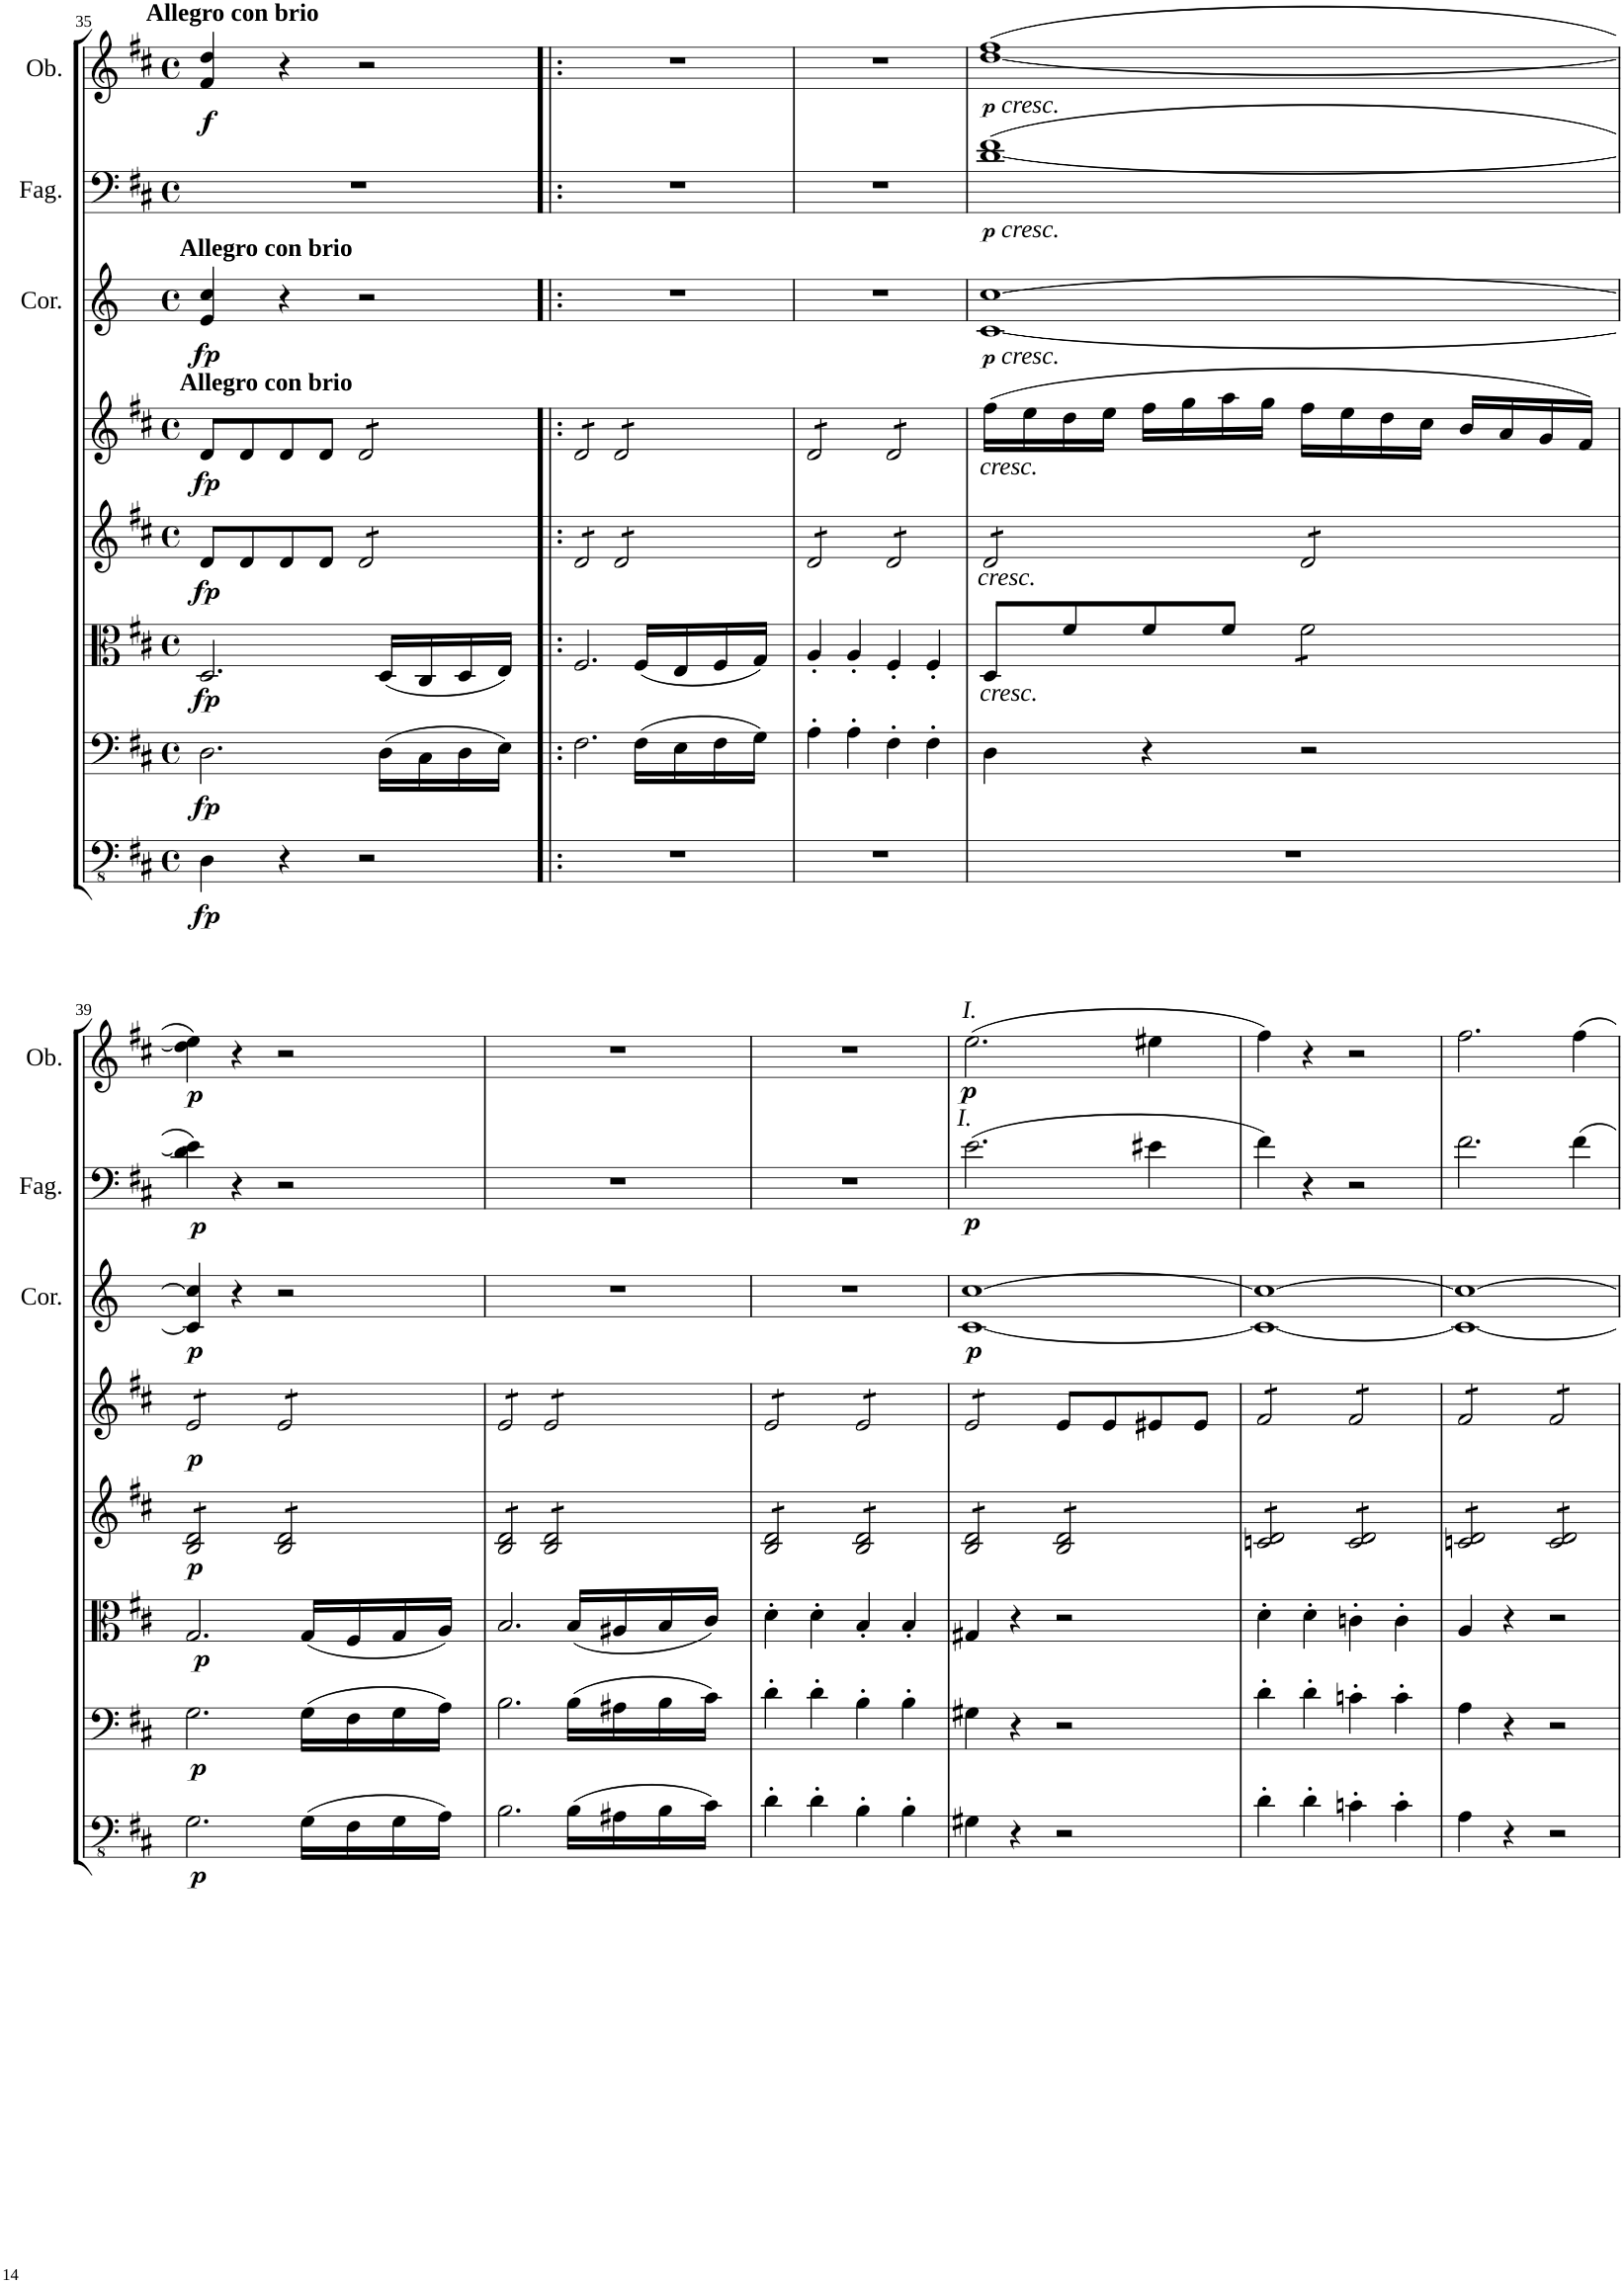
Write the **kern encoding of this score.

**kern	**dynam	**kern	**dynam	**kern	**dynam	**kern	**dynam	**kern	**dynam	**kern	**dynam	**kern	**dynam	**kern	**dynam
*part8	*part8	*part7	*part7	*part6	*part6	*part5	*part5	*part4	*part4	*part3	*part3	*part2	*part2	*part1	*part1
*staff8	*staff8	*staff7	*staff7	*staff6	*staff6	*staff5	*staff5	*staff4	*staff4	*staff3	*staff3	*staff2	*staff2	*staff1	*staff1
*I"Basso	*	*I"Violoncello	*	*I"Viola	*	*I"Violino II	*	*I"Violino I	*	*I"Corni in D	*	*I"Fagotti	*	*I"Oboi	*
*	*	*	*	*	*	*	*	*	*	*I'Cor.	*	*I'Fag.	*	*I'Ob.	*
!!LO:PB:g=z
*clefFv4	*	*clefF4	*	*clefC3	*	*clefG2	*	*clefG2	*	*clefG2	*	*clefF4	*	*clefG2	*
*	*	*	*	*	*	*	*	*	*	*Trd6c10	*	*	*	*	*
*k[f#c#]	*	*k[f#c#]	*	*k[f#c#]	*	*k[f#c#]	*	*k[f#c#]	*	*k[]	*	*k[f#c#]	*	*k[f#c#]	*
*M4/4	*	*M4/4	*	*M4/4	*	*M4/4	*	*M4/4	*	*M4/4	*	*M4/4	*	*M4/4	*
*met(c)	*	*met(c)	*	*met(c)	*	*met(c)	*	*met(c)	*	*met(c)	*	*met(c)	*	*met(c)	*
=35	=35	=35	=35	=35	=35	=35	=35	=35	=35	=35	=35	=35	=35	=35	=35
!	!	!	!	!	!	!	!	!	!	!LO:TX:a:B:t=Allegro con brio	!	!	!	!	!
!	!	!	!	!	!	!	!	!LO:TX:a:B:t=Allegro con brio	!	!	!	!	!	!	!
!	!LO:DY:b	!	!LO:DY:b	!	!LO:DY:b	!	!LO:DY:b	!	!LO:DY:b	!	!LO:DY:b	!	!	!	!LO:DY:b
4DD\	fp	2.D\	fp	2.D/	fp	8d/L	fp	8d/L	fp	4e/ 4cc/	fp	1r	.	4f#/ 4dd/	f
.	.	.	.	.	.	8d/	.	8d/	.	.	.	.	.	.	.
4r	.	.	.	.	.	8d/	.	8d/	.	4r	.	.	.	4r	.
.	.	.	.	.	.	8d/J	.	8d/J	.	.	.	.	.	.	.
*	*	*	*	*	*	*tremolo	*	*	*	*	*	*	*	*	*
*	*	*	*	*	*	*	*	*tremolo	*	*	*	*	*	*	*
2r	.	.	.	.	.	8d/L	.	8d/L	.	2r	.	.	.	2r	.
.	.	.	.	.	.	8d/	.	8d/	.	.	.	.	.	.	.
.	.	(16D\LL	.	(16D/LL	.	8d/	.	8d/	.	.	.	.	.	.	.
.	.	16C#\	.	16C#/	.	.	.	.	.	.	.	.	.	.	.
.	.	16D\	.	16D/	.	8d/J	.	8d/J	.	.	.	.	.	.	.
.	.	16E\JJ)	.	16E/JJ)	.	.	.	.	.	.	.	.	.	.	.
=36!|:	=36!|:	=36!|:	=36!|:	=36!|:	=36!|:	=36!|:	=36!|:	=36!|:	=36!|:	=36!|:	=36!|:	=36!|:	=36!|:	=36!|:	=36!|:
1r	.	2.F#\	.	2.F#/	.	8d/L	.	8d/L	.	1r	.	1r	.	1r	.
.	.	.	.	.	.	8d/	.	8d/	.	.	.	.	.	.	.
.	.	.	.	.	.	8d/	.	8d/	.	.	.	.	.	.	.
.	.	.	.	.	.	8d/J	.	8d/J	.	.	.	.	.	.	.
.	.	.	.	.	.	8d/L	.	8d/L	.	.	.	.	.	.	.
.	.	.	.	.	.	8d/	.	8d/	.	.	.	.	.	.	.
.	.	(16F#\LL	.	(16F#/LL	.	8d/	.	8d/	.	.	.	.	.	.	.
.	.	16E\	.	16E/	.	.	.	.	.	.	.	.	.	.	.
.	.	16F#\	.	16F#/	.	8d/J	.	8d/J	.	.	.	.	.	.	.
.	.	16G\JJ)	.	16G/JJ)	.	.	.	.	.	.	.	.	.	.	.
=37	=37	=37	=37	=37	=37	=37	=37	=37	=37	=37	=37	=37	=37	=37	=37
1r	.	4A'\	.	4A'/	.	8d/L	.	8d/L	.	1r	.	1r	.	1r	.
.	.	.	.	.	.	8d/	.	8d/	.	.	.	.	.	.	.
.	.	4A'\	.	4A'/	.	8d/	.	8d/	.	.	.	.	.	.	.
.	.	.	.	.	.	8d/J	.	8d/J	.	.	.	.	.	.	.
.	.	4F#'\	.	4F#'/	.	8d/L	.	8d/L	.	.	.	.	.	.	.
.	.	.	.	.	.	8d/	.	8d/	.	.	.	.	.	.	.
.	.	4F#'\	.	4F#'/	.	8d/	.	8d/	.	.	.	.	.	.	.
.	.	.	.	.	.	8d/J	.	8d/J	.	.	.	.	.	.	.
*	*	*	*	*	*	*	*	*Xtremolo	*	*	*	*	*	*	*
=38	=38	=38	=38	=38	=38	=38	=38	=38	=38	=38	=38	=38	=38	=38	=38
!	!	!	!	!	!	!	!	!	!	!	!	!	!	!LO:TX:b:t=cresc.	!
!	!	!	!	!	!	!	!	!	!	!	!	!LO:TX:b:t=cresc.	!	!	!
!	!	!	!	!	!	!	!	!	!	!LO:TX:b:t=cresc.	!	!	!	!	!
!	!	!	!	!	!	!	!	!LO:TX:b:i:t=cresc.	!	!	!	!	!	!	!
!	!	!	!	!	!	!LO:TX:b:i:t=cresc.	!	!	!	!	!	!	!	!	!
!	!	!	!	!LO:TX:b:i:t=cresc.	!	!	!	!	!	!	!	!	!	!	!
1r	.	4D\	.	8D/L	.	8d/L	.	(16ff#\LL	.	[1c [1cc	.	([1d 1f#	.	([1dd 1ff#	.
.	.	.	.	.	.	.	.	16ee\	.	.	.	.	.	.	.
.	.	.	.	8f#/	.	8d/	.	16dd\	.	.	.	.	.	.	.
.	.	.	.	.	.	.	.	16ee\JJ	.	.	.	.	.	.	.
.	.	4r	.	8f#/	.	8d/	.	16ff#\LL	.	.	.	.	.	.	.
.	.	.	.	.	.	.	.	16gg\	.	.	.	.	.	.	.
.	.	.	.	8f#/J	.	8d/J	.	16aa\	.	.	.	.	.	.	.
.	.	.	.	.	.	.	.	16gg\JJ	.	.	.	.	.	.	.
*	*	*	*	*tremolo	*	*	*	*	*	*	*	*	*	*	*
.	.	2r	.	8f#\L	.	8d/L	.	16ff#\LL	.	.	.	.	.	.	.
.	.	.	.	.	.	.	.	16ee\	.	.	.	.	.	.	.
.	.	.	.	8f#\	.	8d/	.	16dd\	.	.	.	.	.	.	.
.	.	.	.	.	.	.	.	16cc#\JJ	.	.	.	.	.	.	.
.	.	.	.	8f#\	.	8d/	.	16b/LL	.	.	.	.	.	.	.
.	.	.	.	.	.	.	.	16a/	.	.	.	.	.	.	.
.	.	.	.	8f#\J	.	8d/J	.	16g/	.	.	.	.	.	.	.
*	*	*	*	*Xtremolo	*	*	*	*	*	*	*	*	*	*	*
.	.	.	.	.	.	.	.	16f#/JJ)	.	.	.	.	.	.	.
!!LO:LB:g=z
=39	=39	=39	=39	=39	=39	=39	=39	=39	=39	=39	=39	=39	=39	=39	=39
!	!LO:DY:b	!	!LO:DY:b	!	!LO:DY:b	!	!LO:DY:b	!	!LO:DY:b	!	!LO:DY:b	!	!LO:DY:b	!	!LO:DY:b
*	*	*	*	*	*	*	*	*tremolo	*	*	*	*	*	*	*
2.GG\	p	2.G\	p	2.G/	p	8B/ 8d/L	p	8e/L	p	4c/] 4cc/]	p	4d\] 4e\)	p	4dd\] 4ee\)	p
.	.	.	.	.	.	8B/ 8d/	.	8e/	.	.	.	.	.	.	.
.	.	.	.	.	.	8B/ 8d/	.	8e/	.	4r	.	4r	.	4r	.
.	.	.	.	.	.	8B/ 8d/J	.	8e/J	.	.	.	.	.	.	.
.	.	.	.	.	.	8B/ 8d/L	.	8e/L	.	2r	.	2r	.	2r	.
.	.	.	.	.	.	8B/ 8d/	.	8e/	.	.	.	.	.	.	.
(16GG\LL	.	(16G\LL	.	(16G/LL	.	8B/ 8d/	.	8e/	.	.	.	.	.	.	.
16FF#\	.	16F#\	.	16F#/	.	.	.	.	.	.	.	.	.	.	.
16GG\	.	16G\	.	16G/	.	8B/ 8d/J	.	8e/J	.	.	.	.	.	.	.
16AA\JJ)	.	16A\JJ)	.	16A/JJ)	.	.	.	.	.	.	.	.	.	.	.
=40	=40	=40	=40	=40	=40	=40	=40	=40	=40	=40	=40	=40	=40	=40	=40
2.BB\	.	2.B\	.	2.B/	.	8B/ 8d/L	.	8e/L	.	1r	.	1r	.	1r	.
.	.	.	.	.	.	8B/ 8d/	.	8e/	.	.	.	.	.	.	.
.	.	.	.	.	.	8B/ 8d/	.	8e/	.	.	.	.	.	.	.
.	.	.	.	.	.	8B/ 8d/J	.	8e/J	.	.	.	.	.	.	.
.	.	.	.	.	.	8B/ 8d/L	.	8e/L	.	.	.	.	.	.	.
.	.	.	.	.	.	8B/ 8d/	.	8e/	.	.	.	.	.	.	.
(16BB\LL	.	(16B\LL	.	(16B/LL	.	8B/ 8d/	.	8e/	.	.	.	.	.	.	.
16AA#X\	.	16A#X\	.	16A#X/	.	.	.	.	.	.	.	.	.	.	.
16BB\	.	16B\	.	16B/	.	8B/ 8d/J	.	8e/J	.	.	.	.	.	.	.
16C#\JJ)	.	16c#\JJ)	.	16c#/JJ)	.	.	.	.	.	.	.	.	.	.	.
=41	=41	=41	=41	=41	=41	=41	=41	=41	=41	=41	=41	=41	=41	=41	=41
4D'\	.	4d'\	.	4d'\	.	8B/ 8d/L	.	8e/L	.	1r	.	1r	.	1r	.
.	.	.	.	.	.	8B/ 8d/	.	8e/	.	.	.	.	.	.	.
4D'\	.	4d'\	.	4d'\	.	8B/ 8d/	.	8e/	.	.	.	.	.	.	.
.	.	.	.	.	.	8B/ 8d/J	.	8e/J	.	.	.	.	.	.	.
4BB'\	.	4B'\	.	4B'/	.	8B/ 8d/L	.	8e/L	.	.	.	.	.	.	.
.	.	.	.	.	.	8B/ 8d/	.	8e/	.	.	.	.	.	.	.
4BB'\	.	4B'\	.	4B'/	.	8B/ 8d/	.	8e/	.	.	.	.	.	.	.
.	.	.	.	.	.	8B/ 8d/J	.	8e/J	.	.	.	.	.	.	.
=42	=42	=42	=42	=42	=42	=42	=42	=42	=42	=42	=42	=42	=42	=42	=42
!	!	!	!	!	!	!	!	!	!	!	!	!	!	!LO:TX:a:i:t=I.	!
!	!	!	!	!	!	!	!	!	!	!	!	!LO:TX:a:i:t=I.	!	!	!
!	!	!	!	!	!	!	!	!	!	!	!LO:DY:b	!	!LO:DY:b	!	!LO:DY:b
4GG#X\	.	4G#X\	.	4G#X/	.	8B/ 8d/L	.	8e/L	.	[1c [1cc	p	(2.e\	p	(2.ee\	p
.	.	.	.	.	.	8B/ 8d/	.	8e/	.	.	.	.	.	.	.
4r	.	4r	.	4r	.	8B/ 8d/	.	8e/	.	.	.	.	.	.	.
.	.	.	.	.	.	8B/ 8d/J	.	8e/J	.	.	.	.	.	.	.
*	*	*	*	*	*	*	*	*Xtremolo	*	*	*	*	*	*	*
2r	.	2r	.	2r	.	8B/ 8d/L	.	8e/L	.	.	.	.	.	.	.
.	.	.	.	.	.	8B/ 8d/	.	8e/	.	.	.	.	.	.	.
.	.	.	.	.	.	8B/ 8d/	.	8e#X/	.	.	.	4e#X\	.	4ee#X\	.
.	.	.	.	.	.	8B/ 8d/J	.	8e#/J	.	.	.	.	.	.	.
=43	=43	=43	=43	=43	=43	=43	=43	=43	=43	=43	=43	=43	=43	=43	=43
*	*	*	*	*	*	*	*	*tremolo	*	*	*	*	*	*	*
4D'\	.	4d'\	.	4d'\	.	8cn/ 8d/L	.	8f#/L	.	1c_ 1cc_	.	4f#\)	.	4ff#\)	.
.	.	.	.	.	.	8cn/ 8d/	.	8f#/	.	.	.	.	.	.	.
4D'\	.	4d'\	.	4d'\	.	8cn/ 8d/	.	8f#/	.	.	.	4r	.	4r	.
.	.	.	.	.	.	8cn/ 8d/J	.	8f#/J	.	.	.	.	.	.	.
4Cn'\	.	4cn'\	.	4cn'\	.	8c/ 8d/L	.	8f#/L	.	.	.	2r	.	2r	.
.	.	.	.	.	.	8c/ 8d/	.	8f#/	.	.	.	.	.	.	.
4C'\	.	4c'\	.	4c'\	.	8c/ 8d/	.	8f#/	.	.	.	.	.	.	.
.	.	.	.	.	.	8c/ 8d/J	.	8f#/J	.	.	.	.	.	.	.
=44	=44	=44	=44	=44	=44	=44	=44	=44	=44	=44	=44	=44	=44	=44	=44
4AA\	.	4A\	.	4A/	.	8cn/ 8d/L	.	8f#/L	.	1c_ 1cc_	.	2.f#\	.	2.ff#\	.
.	.	.	.	.	.	8cn/ 8d/	.	8f#/	.	.	.	.	.	.	.
4r	.	4r	.	4r	.	8cn/ 8d/	.	8f#/	.	.	.	.	.	.	.
.	.	.	.	.	.	8cn/ 8d/J	.	8f#/J	.	.	.	.	.	.	.
2r	.	2r	.	2r	.	8c/ 8d/L	.	8f#/L	.	.	.	.	.	.	.
.	.	.	.	.	.	8c/ 8d/	.	8f#/	.	.	.	.	.	.	.
.	.	.	.	.	.	8c/ 8d/	.	8f#/	.	.	.	4f#\	.	4ff#\	.
.	.	.	.	.	.	8c/ 8d/J	.	8f#/J	.	.	.	.	.	.	.
*	*	*	*	*	*	*	*	*Xtremolo	*	*	*	*	*	*	*
*	*	*	*	*	*	*Xtremolo	*	*	*	*	*	*	*	*	*
=	=	=	=	=	=	=	=	=	=	=	=	=	=	=	=
*-	*-	*-	*-	*-	*-	*-	*-	*-	*-	*-	*-	*-	*-	*-	*-
